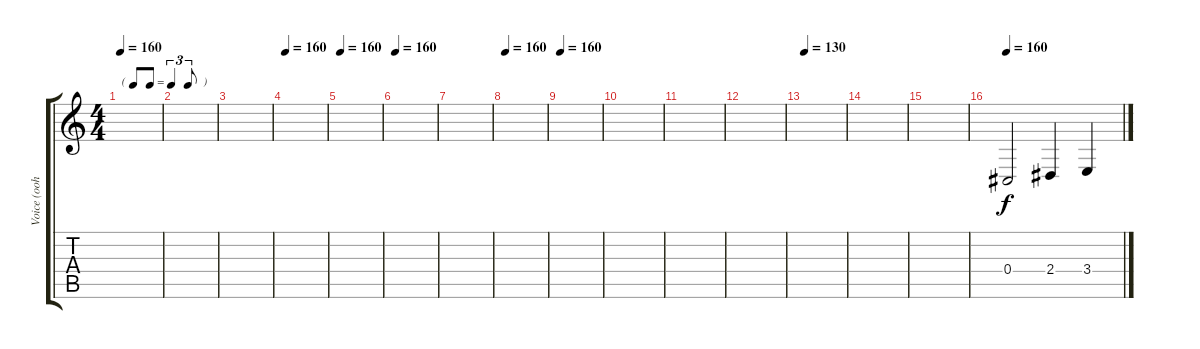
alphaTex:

\track ("Voice (ooh)" "Voice (ooh") {instrument choiraahs}
\staff {score tabs}
\tuning (Eb4 Bb3 Gb3 Db3 Ab2 Eb2) {hide}
\ts (4 4)
\tf triplet8th
\tempo 160
\clef g2
\ks c
|
|
|
\tempo 160
|
\tempo 160
|
\tempo 160
|
|
\tempo 160
|
\tempo 160
|
|
|
|
\tempo 130
|
|
|
\tempo 160
0.4.2 2.4.4 3.4.4
